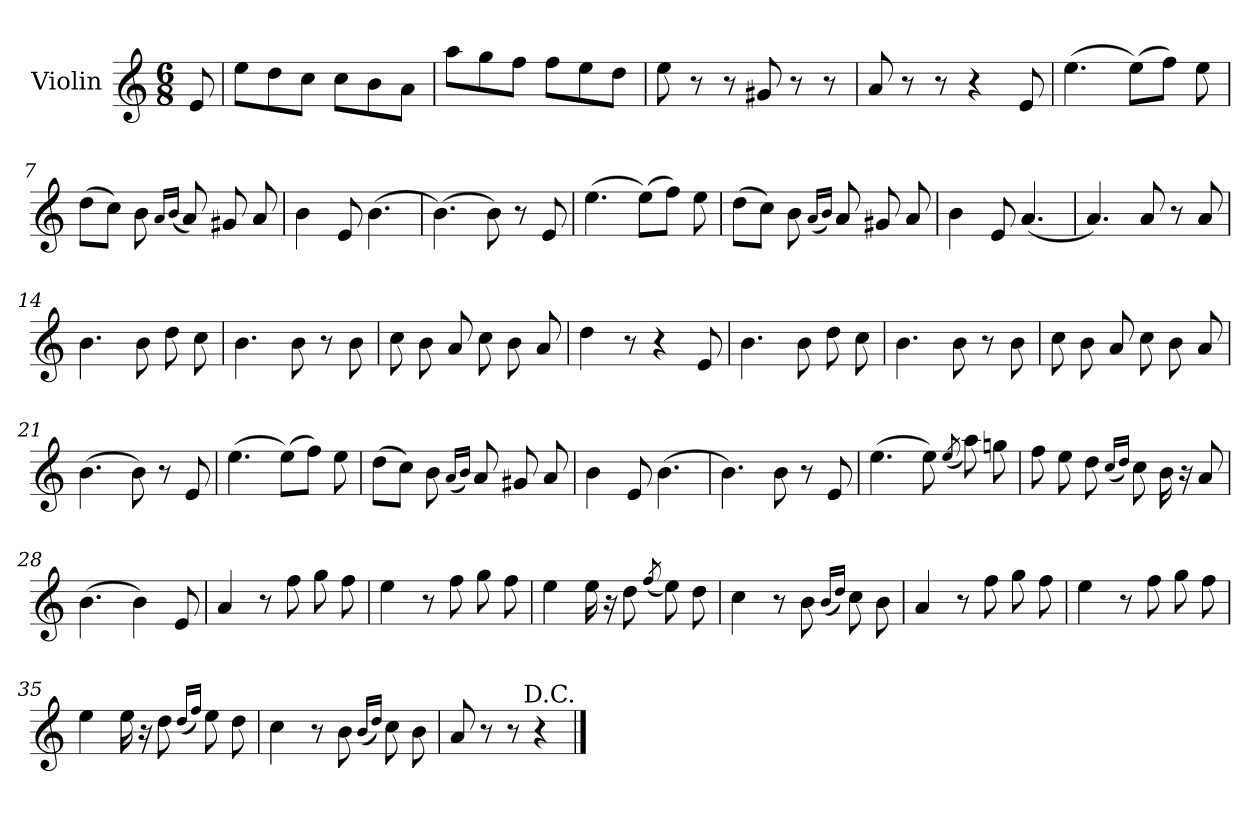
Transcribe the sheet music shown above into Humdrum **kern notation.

**kern
*part1
*staff1
*I"Violin
*I'Vln.
*clefG2
*k[]
*M6/8
=1
8e/
=2
8ee\L
8dd\
8cc\J
8cc\L
8b\
8a\J
=3
8aa\L
8gg\
8ff\J
8ff\L
8ee\
8dd\J
=4
8ee\
8r
8r
8g#X/
8r
8r
=5
8a/
8r
8r
4r
8e/
=6
(>4.ee\
(>8ee\L)
8ff\J)
8ee\
!!LO:LB:g=z
=7
(>8dd\L
8cc\J)
8b\
16qqa/LL
(<16qqb/JJ
8a/)
8g#X/
8a/
=8
4b\
8e/
(>4.b\
=9
(>4.b\)
8b\)
8r
8e/
=10
(>4.ee\
(>8ee\L)
8ff\J)
8ee\
=11
(>8dd\L
8cc\J)
8b\
(<16qqa/LL
16qqb/JJ)
8a/
8g#X/
8a/
=12
4b\
8e/
(<4.a/
!!LO:LB:g=z
=13
4.a/)
8a/
8r
8a/
=14
4.b\
8b\
8dd\
8cc\
=15
4.b\
8b\
8r
8b\
=16
8cc\
8b\
8a/
8cc\
8b\
8a/
=17
4dd\
8r
4r
8e/
=18
4.b\
8b\
8dd\
8cc\
=19
4.b\
8b\
8r
8b\
!!LO:LB:g=z
=20
8cc\
8b\
8a/
8cc\
8b\
8a/
=21
(>4.b\
8b\)
8r
8e/
=22
(>4.ee\
(>8ee\L)
8ff\J)
8ee\
=23
(>8dd\L
8cc\J)
8b\
(<16qqa/LL
16qqb/JJ)
8a/
8g#X/
8a/
=24
4b\
8e/
(>4.b\
=25
4.b\)
8b\
8r
8e/
!!LO:LB:g=z
=26
(>4.ee\
8ee\)
(<8qee/
8aa\)
8ggn\
=27
8ff\
8ee\
8dd\
(<16qqcc/LL
16qqdd/JJ)
8cc\
16b\
16r
8a/
=28
(>4.b\
4b\)
8e/
=29
4a/
8r
8ff\
8gg\
8ff\
=30
4ee\
8r
8ff\
8gg\
8ff\
=31
4ee\
16ee\
16r
8dd\
(<8qff/
8ee\)
8dd\
!!LO:LB:g=z
=32
4cc\
8r
8b\
(<16qqb/LL
16qqdd/JJ)
8cc\
8b\
=33
4a/
8r
8ff\
8gg\
8ff\
=34
4ee\
8r
8ff\
8gg\
8ff\
=35
4ee\
16ee\
16r
8dd\
(<16qqdd/LL
16qqff/JJ)
8ee\
8dd\
=36
4cc\
8r
8b\
(<16qqb/LL
16qqdd/JJ)
8cc\
8b\
=37
8a/
8r
8r
4r
!LO:TX:a:rj:t=D.C.
==
*-
